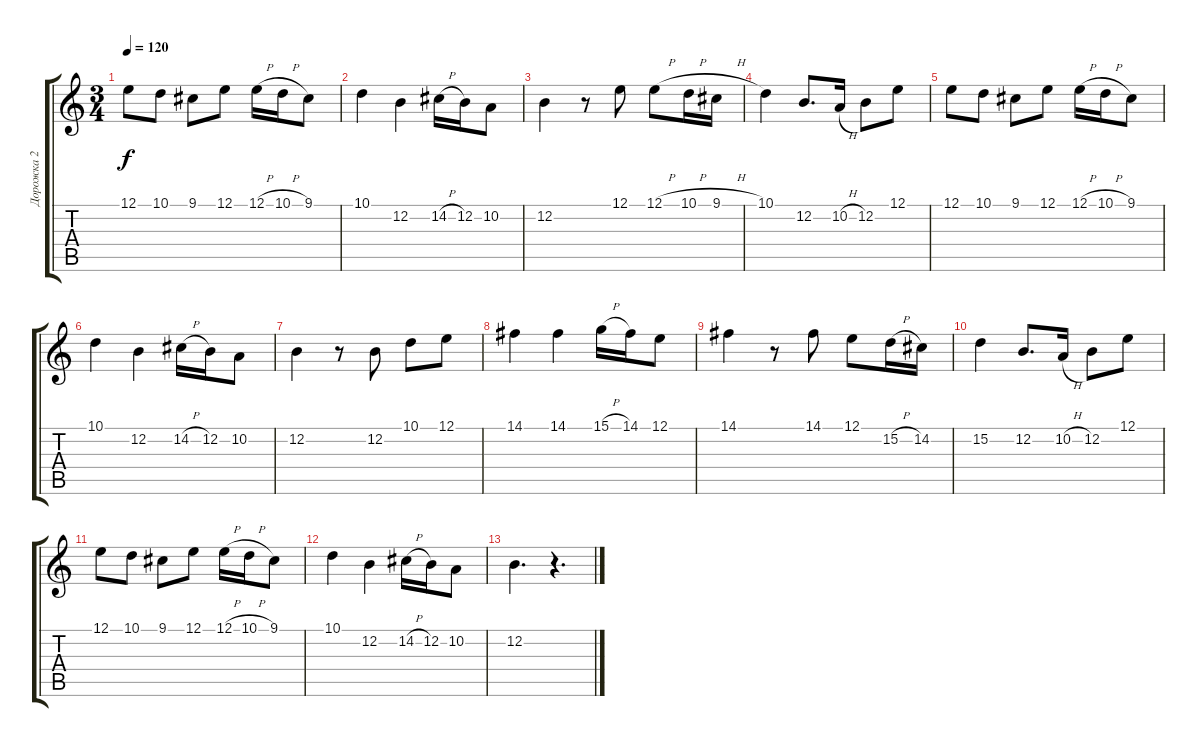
\track ("Дорожка 2" "Дорожка 2") {instrument piccolo}
\staff {score tabs}
\tuning (E4 B3 G3 D3 A2 E2) {hide}
\ts (3 4)
\tempo 120
\clef g2
\ks c
12.1.8{dy f} 10.1.8 9.1.8 12.1.8 12.1{h}.16 10.1{h}.16 9.1.8 |
10.1.4 12.2.4 14.2{h}.16 12.2.16 10.2.8 |
12.2.4 r.8 12.1.8 12.1{h}.8 10.1{h}.16 9.1{h}.16 |
10.1.4 12.2.8{d} 10.2{h}.16 12.2.8 12.1.8 |
12.1.8 10.1.8 9.1.8 12.1.8 12.1{h}.16 10.1{h}.16 9.1.8 |
10.1.4 12.2.4 14.2{h}.16 12.2.16 10.2.8 |
12.2.4 r.8 12.2.8 10.1.8 12.1.8 |
14.1.4 14.1.4 15.1{h}.16 14.1.16 12.1.8 |
14.1.4 r.8 14.1.8 12.1.8 15.2{h}.16 14.2.16 |
15.2.4 12.2.8{d} 10.2{h}.16 12.2.8 12.1.8 |
12.1.8 10.1.8 9.1.8 12.1.8 12.1{h}.16 10.1{h}.16 9.1.8 |
10.1.4 12.2.4 14.2{h}.16 12.2.16 10.2.8 |
12.2.4{d} r.4{d}
